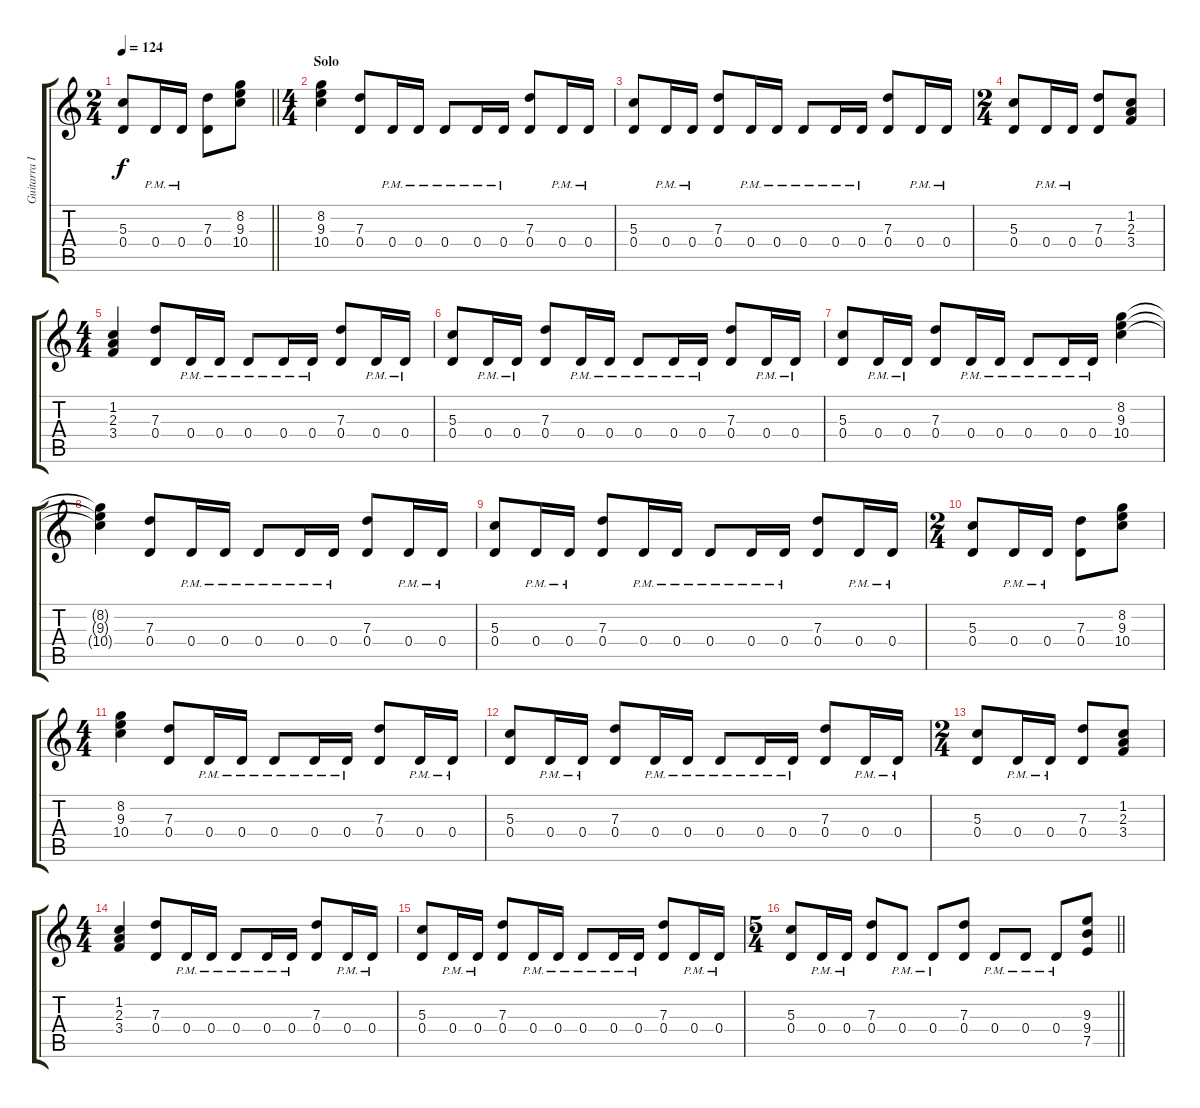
\track ("Guitarra I" "Guitarra I") {instrument electricguitarjazz}
\staff {score tabs}
\tuning (E4 B3 G3 D3 A2 E2) {hide}
\ts (2 4)
\tempo 124
\clef g2
\barLineRight lightlight
\ks c
(5.3 0.4).8{dy f} 0.4{pm}.16 0.4{pm}.16 (7.3 0.4).8 (8.2 9.3 10.4).8 |
\ts (4 4)
\section ("" "Solo")
(8.2 9.3 10.4).4 (7.3 0.4).8 0.4{pm}.16 0.4{pm}.16 0.4{pm}.8 0.4{pm}.16 0.4{pm}.16 (7.3 0.4).8 0.4{pm}.16 0.4{pm}.16 |
(5.3 0.4).8 0.4{pm}.16 0.4{pm}.16 (7.3 0.4).8 0.4{pm}.16 0.4{pm}.16 0.4{pm}.8 0.4{pm}.16 0.4{pm}.16 (7.3 0.4).8 0.4{pm}.16 0.4{pm}.16 |
\ts (2 4)
(5.3 0.4).8 0.4{pm}.16 0.4{pm}.16 (7.3 0.4).8 (1.2 2.3 3.4).8 |
\ts (4 4)
(1.2 2.3 3.4).4 (7.3 0.4).8 0.4{pm}.16 0.4{pm}.16 0.4{pm}.8 0.4{pm}.16 0.4{pm}.16 (7.3 0.4).8 0.4{pm}.16 0.4{pm}.16 |
(5.3 0.4).8 0.4{pm}.16 0.4{pm}.16 (7.3 0.4).8 0.4{pm}.16 0.4{pm}.16 0.4{pm}.8 0.4{pm}.16 0.4{pm}.16 (7.3 0.4).8 0.4{pm}.16 0.4{pm}.16 |
(5.3 0.4).8 0.4{pm}.16 0.4{pm}.16 (7.3 0.4).8 0.4{pm}.16 0.4{pm}.16 0.4{pm}.8 0.4{pm}.16 0.4{pm}.16 (8.2 9.3 10.4).4 |
(8.2{t} 9.3{t} 10.4{t}).4 (7.3 0.4).8 0.4{pm}.16 0.4{pm}.16 0.4{pm}.8 0.4{pm}.16 0.4{pm}.16 (7.3 0.4).8 0.4{pm}.16 0.4{pm}.16 |
(5.3 0.4).8 0.4{pm}.16 0.4{pm}.16 (7.3 0.4).8 0.4{pm}.16 0.4{pm}.16 0.4{pm}.8 0.4{pm}.16 0.4{pm}.16 (7.3 0.4).8 0.4{pm}.16 0.4{pm}.16 |
\ts (2 4)
(5.3 0.4).8 0.4{pm}.16 0.4{pm}.16 (7.3 0.4).8 (8.2 9.3 10.4).8 |
\ts (4 4)
(8.2 9.3 10.4).4 (7.3 0.4).8 0.4{pm}.16 0.4{pm}.16 0.4{pm}.8 0.4{pm}.16 0.4{pm}.16 (7.3 0.4).8 0.4{pm}.16 0.4{pm}.16 |
(5.3 0.4).8 0.4{pm}.16 0.4{pm}.16 (7.3 0.4).8 0.4{pm}.16 0.4{pm}.16 0.4{pm}.8 0.4{pm}.16 0.4{pm}.16 (7.3 0.4).8 0.4{pm}.16 0.4{pm}.16 |
\ts (2 4)
(5.3 0.4).8 0.4{pm}.16 0.4{pm}.16 (7.3 0.4).8 (1.2 2.3 3.4).8 |
\ts (4 4)
(1.2 2.3 3.4).4 (7.3 0.4).8 0.4{pm}.16 0.4{pm}.16 0.4{pm}.8 0.4{pm}.16 0.4{pm}.16 (7.3 0.4).8 0.4{pm}.16 0.4{pm}.16 |
(5.3 0.4).8 0.4{pm}.16 0.4{pm}.16 (7.3 0.4).8 0.4{pm}.16 0.4{pm}.16 0.4{pm}.8 0.4{pm}.16 0.4{pm}.16 (7.3 0.4).8 0.4{pm}.16 0.4{pm}.16 |
\ts (5 4)
\barLineRight lightlight
(5.3 0.4).8 0.4{pm}.16 0.4{pm}.16 (7.3 0.4).8 0.4{pm}.8 0.4{pm}.8 (7.3 0.4).8 0.4{pm}.8 0.4{pm}.8 0.4{pm}.8 (9.3 9.4 7.5).8
